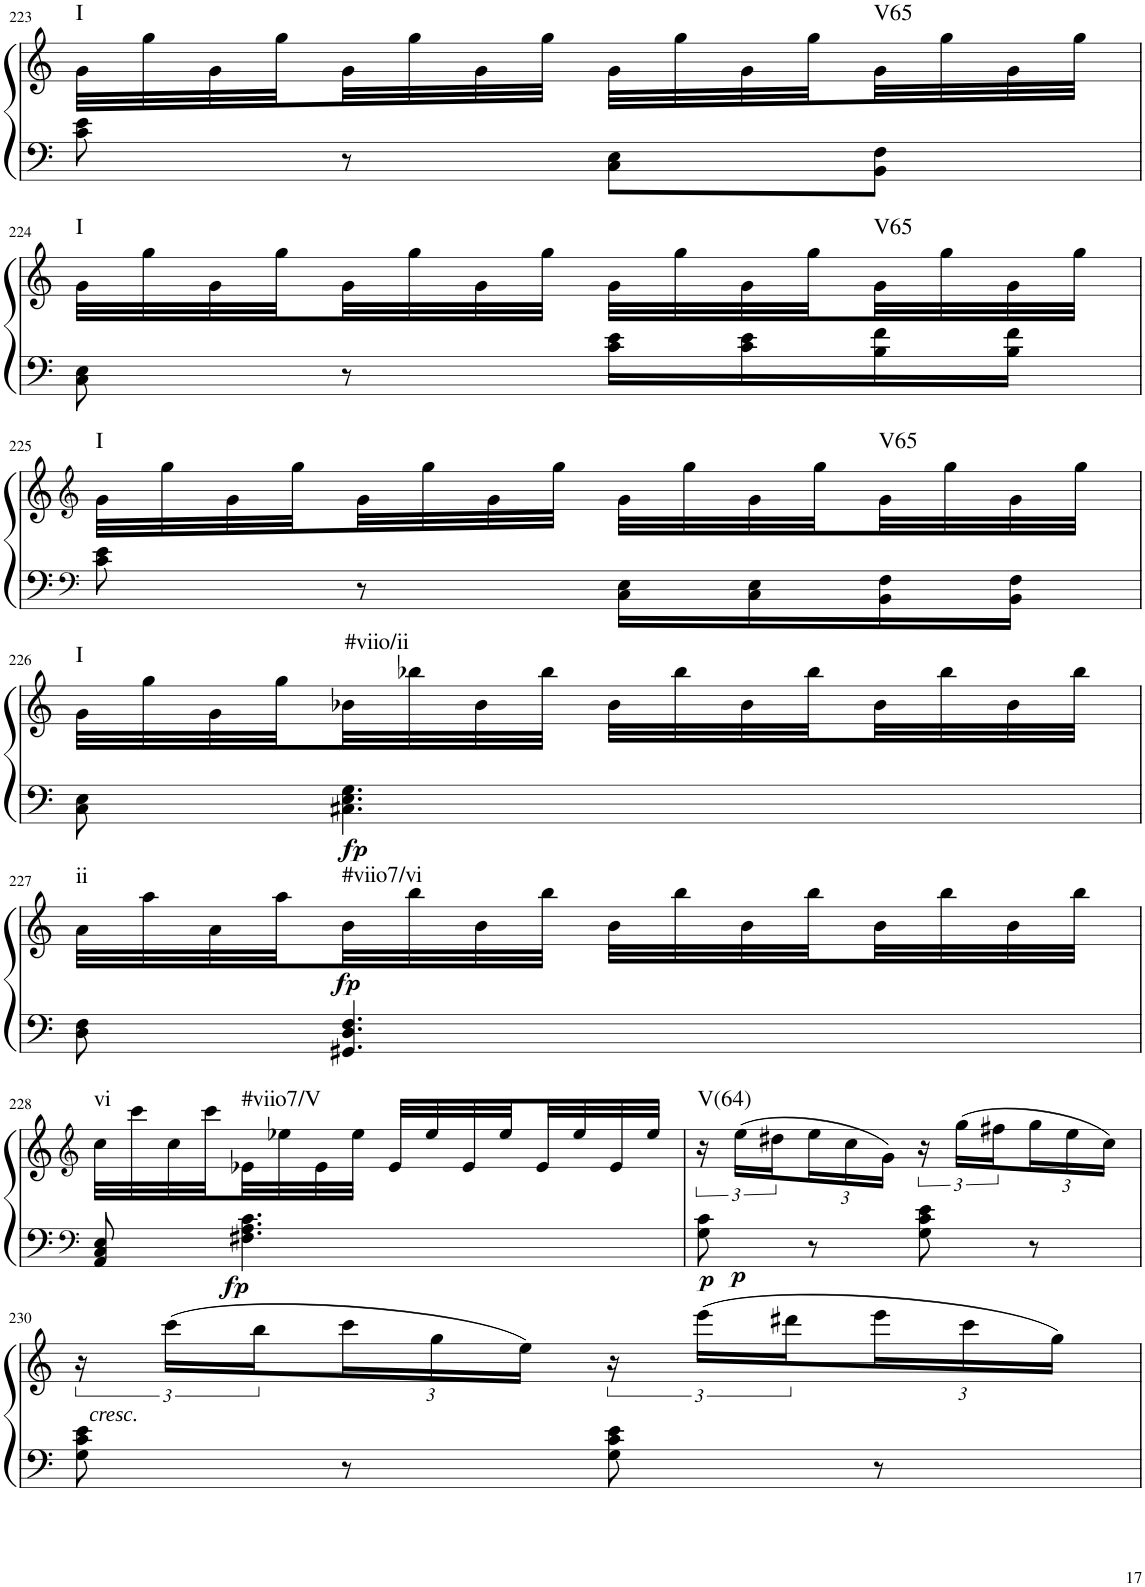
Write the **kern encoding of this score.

**kern	**kern	**dynam	**harte
*part1	*part1	*part1	*part1
*staff2	*staff1	*staff1/2	*
*I"Klavier linke Hand	*	*	*
!!LO:PB:g=z
*clefF4	*clefG2	*	*
*k[]	*k[]	*	*
*M2/4	*M2/4	*	*
=223	=223	=223	=223
!	!	!	!LO:H:kt=I
8c\ 8e\	32g\LLL	.	N
.	32gg\	.	.
.	32g\	.	.
.	32gg\	.	.
8r	32g\	.	.
.	32gg\	.	.
.	32g\	.	.
.	32gg\JJJ	.	.
8C\ 8E\L	32g\LLL	.	.
.	32gg\	.	.
.	32g\	.	.
.	32gg\	.	.
!	!	!	!LO:H:kt=V65
8BB\ 8F\J	32g\	.	N
.	32gg\	.	.
.	32g\	.	.
.	32gg\JJJ	.	.
!!LO:LB:g=z
=224	=224	=224	=224
!	!	!	!LO:H:kt=I
8C\ 8E\	32g\LLL	.	N
.	32gg\	.	.
.	32g\	.	.
.	32gg\	.	.
8r	32g\	.	.
.	32gg\	.	.
.	32g\	.	.
.	32gg\JJJ	.	.
16c\ 16e\LL	32g\LLL	.	.
.	32gg\	.	.
16c\ 16e\	32g\	.	.
.	32gg\	.	.
!	!	!	!LO:H:kt=V65
16B\ 16f\	32g\	.	N
.	32gg\	.	.
16B\ 16f\JJ	32g\	.	.
.	32gg\JJJ	.	.
!!LO:LB:g=z
=225	=225	=225	=225
*clefF4	*clefG2	*	*
!	!	!	!LO:H:kt=I
8c\ 8e\	32g\LLL	.	N
.	32gg\	.	.
.	32g\	.	.
.	32gg\	.	.
8r	32g\	.	.
.	32gg\	.	.
.	32g\	.	.
.	32gg\JJJ	.	.
16C\ 16E\LL	32g\LLL	.	.
.	32gg\	.	.
16C\ 16E\	32g\	.	.
.	32gg\	.	.
!	!	!	!LO:H:kt=V65
16BB\ 16F\	32g\	.	N
.	32gg\	.	.
16BB\ 16F\JJ	32g\	.	.
.	32gg\JJJ	.	.
!!LO:LB:g=z
=226	=226	=226	=226
!	!	!	!LO:H:kt=I
8C\ 8E\	32g\LLL	.	N
.	32gg\	.	.
.	32g\	.	.
.	32gg\	.	.
!	!	!LO:DY:b=2	!LO:H:kt=#viio/ii
4.C#X\ 4.E\ 4.G\	32b-X\	fp	N
.	32bb-X\	.	.
.	32b-\	.	.
.	32bb-\JJJ	.	.
.	32b-\LLL	.	.
.	32bb-\	.	.
.	32b-\	.	.
.	32bb-\	.	.
.	32b-\	.	.
.	32bb-\	.	.
.	32b-\	.	.
.	32bb-\JJJ	.	.
!!LO:LB:g=z
=227	=227	=227	=227
!	!	!	!LO:H:kt=ii
8D\ 8F\	32a\LLL	.	N
.	32aa\	.	.
.	32a\	.	.
.	32aa\	.	.
!	!	!LO:DY:b	!LO:H:kt=#viio7/vi
4.GG#X/ 4.D/ 4.F/	32b\	fp	N
.	32bb\	.	.
.	32b\	.	.
.	32bb\JJJ	.	.
.	32b\LLL	.	.
.	32bb\	.	.
.	32b\	.	.
.	32bb\	.	.
.	32b\	.	.
.	32bb\	.	.
.	32b\	.	.
.	32bb\JJJ	.	.
!!LO:LB:g=z
=228	=228	=228	=228
*clefF4	*clefG2	*	*
!	!	!	!LO:H:kt=vi
8AA/ 8C/ 8E/	32cc\LLL	.	N
.	32ccc\	.	.
.	32cc\	.	.
.	32ccc\	.	.
!	!	!LO:DY:b=2	!LO:H:kt=#viio7/V
4.F#X\ 4.A\ 4.c\	32e-X\	fp	N
.	32ee-X\	.	.
.	32e-\	.	.
.	32ee-\JJJ	.	.
.	32e-/LLL	.	.
.	32ee-/	.	.
.	32e-/	.	.
.	32ee-/	.	.
.	32e-/	.	.
.	32ee-/	.	.
.	32e-/	.	.
.	32ee-/JJJ	.	.
=229	=229	=229	=229
!	!	!LO:DY:b=2	!
!	!	!LO:DY:n=1:b=2	!LO:H:kt=V(64)
8G\ 8c\	24r	p p	N
.	(24ee\LL	.	.
.	24dd#X\	.	.
*	*Xbrackettup	*	*
8r	24ee\	.	.
.	24cc\	.	.
.	24g\JJ)	.	.
*	*brackettup	*	*
8G\ 8c\ 8e\	24r	.	.
.	(24gg\LL	.	.
.	24ff#X\	.	.
*	*Xbrackettup	*	*
8r	24gg\	.	.
.	24ee\	.	.
.	24cc\JJ)	.	.
!!LO:LB:g=z
=230	=230	=230	=230
*	*brackettup	*	*
!	!LO:TX:b:i:t=cresc.	!	!
8G\ 8c\ 8e\	24r	.	.
.	(24ccc\LL	.	.
.	24bb\	.	.
*	*Xbrackettup	*	*
8r	24ccc\	.	.
.	24gg\	.	.
.	24ee\JJ)	.	.
*	*brackettup	*	*
8G\ 8c\ 8e\	24r	.	.
.	(24eee\LL	.	.
.	24ddd#X\	.	.
*	*Xbrackettup	*	*
8r	24eee\	.	.
.	24ccc\	.	.
.	24gg\JJ)	.	.
=	=	=	=
*-	*-	*-	*-
